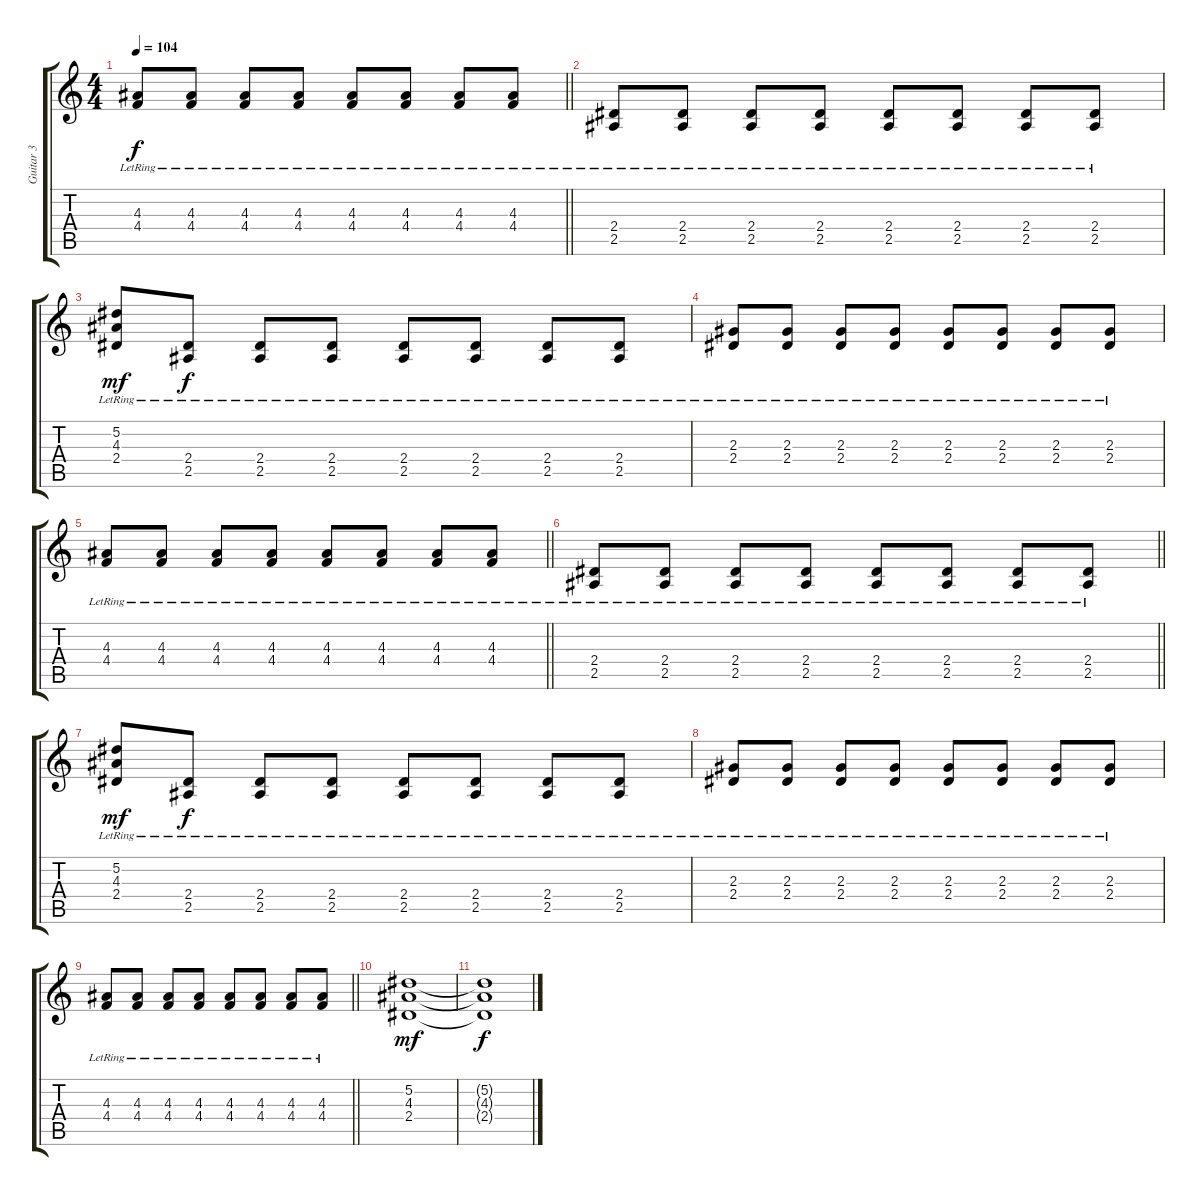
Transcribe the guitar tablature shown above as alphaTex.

\track ("Guitar 3" "Guitar 3") {instrument electricguitarclean}
\staff {score tabs}
\tuning (Eb4 Bb3 Gb3 Db3 Ab2 Eb2) {hide}
\ts (4 4)
\tempo 104
\clef g2
\barLineRight lightlight
\ks c
(4.3{lr} 4.4{lr}).8{dy f} (4.3{lr} 4.4{lr}).8 (4.3{lr} 4.4{lr}).8 (4.3{lr} 4.4{lr}).8 (4.3{lr} 4.4{lr}).8 (4.3{lr} 4.4{lr}).8 (4.3{lr} 4.4{lr}).8 (4.3{lr} 4.4{lr}).8 |
\section ("" "")
(2.4{lr} 2.5{lr}).8 (2.4{lr} 2.5{lr}).8 (2.4{lr} 2.5{lr}).8 (2.4{lr} 2.5{lr}).8 (2.4{lr} 2.5{lr}).8 (2.4{lr} 2.5{lr}).8 (2.4{lr} 2.5{lr}).8 (2.4{lr} 2.5{lr}).8 |
(5.2{lr} 4.3{lr} 2.4{lr}).8{dy mf} (2.4{lr} 2.5{lr}).8{dy f} (2.4{lr} 2.5{lr}).8 (2.4{lr} 2.5{lr}).8 (2.4{lr} 2.5{lr}).8 (2.4{lr} 2.5{lr}).8 (2.4{lr} 2.5{lr}).8 (2.4{lr} 2.5{lr}).8 |
(2.3{lr} 2.4{lr}).8 (2.3{lr} 2.4{lr}).8 (2.3{lr} 2.4{lr}).8 (2.3{lr} 2.4{lr}).8 (2.3{lr} 2.4{lr}).8 (2.3{lr} 2.4{lr}).8 (2.3{lr} 2.4{lr}).8 (2.3{lr} 2.4{lr}).8 |
\barLineRight lightlight
(4.3{lr} 4.4{lr}).8 (4.3{lr} 4.4{lr}).8 (4.3{lr} 4.4{lr}).8 (4.3{lr} 4.4{lr}).8 (4.3{lr} 4.4{lr}).8 (4.3{lr} 4.4{lr}).8 (4.3{lr} 4.4{lr}).8 (4.3{lr} 4.4{lr}).8 |
\barLineRight lightlight
(2.4{lr} 2.5{lr}).8 (2.4{lr} 2.5{lr}).8 (2.4{lr} 2.5{lr}).8 (2.4{lr} 2.5{lr}).8 (2.4{lr} 2.5{lr}).8 (2.4{lr} 2.5{lr}).8 (2.4{lr} 2.5{lr}).8 (2.4{lr} 2.5{lr}).8 |
\section ("" "")
(5.2{lr} 4.3{lr} 2.4{lr}).8{dy mf} (2.4{lr} 2.5{lr}).8{dy f} (2.4{lr} 2.5{lr}).8 (2.4{lr} 2.5{lr}).8 (2.4{lr} 2.5{lr}).8 (2.4{lr} 2.5{lr}).8 (2.4{lr} 2.5{lr}).8 (2.4{lr} 2.5{lr}).8 |
(2.3{lr} 2.4{lr}).8 (2.3{lr} 2.4{lr}).8 (2.3{lr} 2.4{lr}).8 (2.3{lr} 2.4{lr}).8 (2.3{lr} 2.4{lr}).8 (2.3{lr} 2.4{lr}).8 (2.3{lr} 2.4{lr}).8 (2.3{lr} 2.4{lr}).8 |
\barLineRight lightlight
(4.3{lr} 4.4{lr}).8 (4.3{lr} 4.4{lr}).8 (4.3{lr} 4.4{lr}).8 (4.3{lr} 4.4{lr}).8 (4.3{lr} 4.4{lr}).8 (4.3{lr} 4.4{lr}).8 (4.3{lr} 4.4{lr}).8 (4.3{lr} 4.4{lr}).8 |
\section ("" "")
(5.2 4.3 2.4).1{dy mf} |
(5.2{t} 4.3{t} 2.4{t}).1{dy f}
